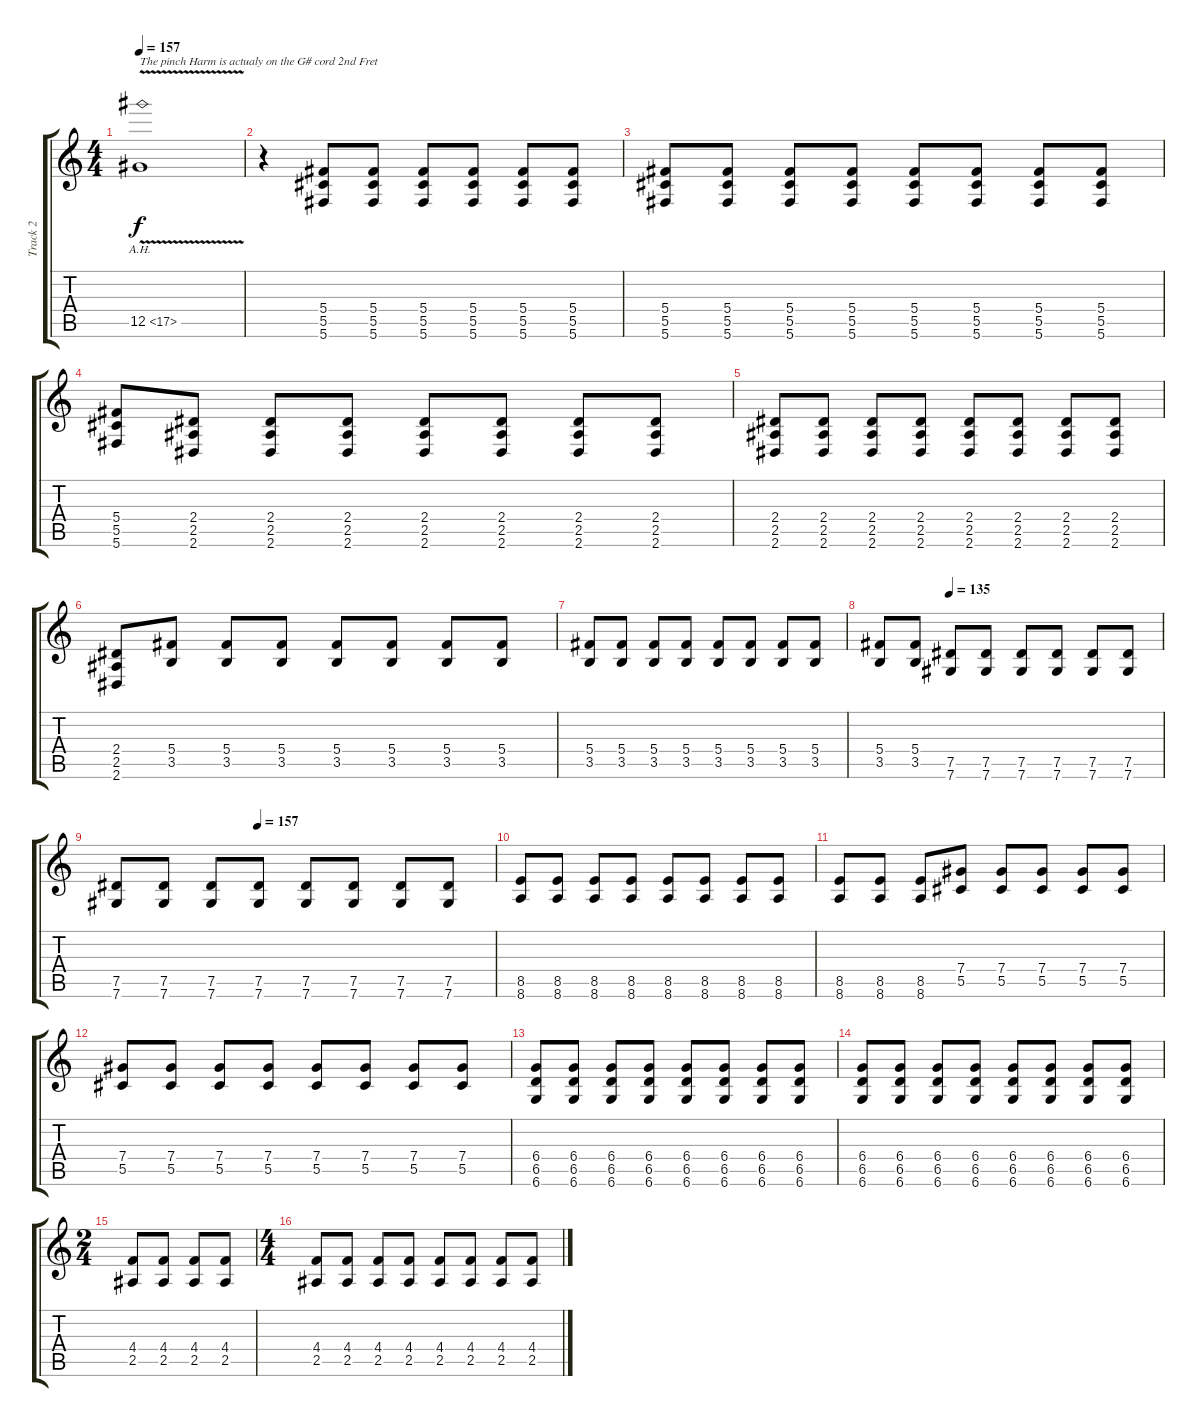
\track ("Track 2" "Track 2") {instrument distortionguitar}
\staff {score tabs}
\tuning (Eb4 Bb3 Gb3 Db3 Ab2 Db2) {hide}
\ts (4 4)
\tempo 157
\clef g2
\ks c
12.5{ah 5 v}.1{txt "The pinch Harm is actualy on the G# cord 2nd Fret" dy f instrument distortionguitar} |
r.4 (5.4 5.5 5.6).8 (5.4 5.5 5.6).8 (5.4 5.5 5.6).8 (5.4 5.5 5.6).8 (5.4 5.5 5.6).8 (5.4 5.5 5.6).8 |
(5.4 5.5 5.6).8 (5.4 5.5 5.6).8 (5.4 5.5 5.6).8 (5.4 5.5 5.6).8 (5.4 5.5 5.6).8 (5.4 5.5 5.6).8 (5.4 5.5 5.6).8 (5.4 5.5 5.6).8 |
(5.4 5.5 5.6).8 (2.4 2.5 2.6).8 (2.4 2.5 2.6).8 (2.4 2.5 2.6).8 (2.4 2.5 2.6).8 (2.4 2.5 2.6).8 (2.4 2.5 2.6).8 (2.4 2.5 2.6).8 |
(2.4 2.5 2.6).8 (2.4 2.5 2.6).8 (2.4 2.5 2.6).8 (2.4 2.5 2.6).8 (2.4 2.5 2.6).8 (2.4 2.5 2.6).8 (2.4 2.5 2.6).8 (2.4 2.5 2.6).8 |
(2.4 2.5 2.6).8 (5.4 3.5).8 (5.4 3.5).8 (5.4 3.5).8 (5.4 3.5).8 (5.4 3.5).8 (5.4 3.5).8 (5.4 3.5).8 |
(5.4 3.5).8 (5.4 3.5).8 (5.4 3.5).8 (5.4 3.5).8 (5.4 3.5).8 (5.4 3.5).8 (5.4 3.5).8 (5.4 3.5).8 |
\tempo (135 0.25)
(5.4 3.5).8 (5.4 3.5).8 (7.5 7.6).8 (7.5 7.6).8 (7.5 7.6).8 (7.5 7.6).8 (7.5 7.6).8 (7.5 7.6).8 |
\tempo (157 0.375)
(7.5 7.6).8 (7.5 7.6).8 (7.5 7.6).8 (7.5 7.6).8 (7.5 7.6).8 (7.5 7.6).8 (7.5 7.6).8 (7.5 7.6).8 |
(8.5 8.6).8 (8.5 8.6).8 (8.5 8.6).8 (8.5 8.6).8 (8.5 8.6).8 (8.5 8.6).8 (8.5 8.6).8 (8.5 8.6).8 |
(8.5 8.6).8 (8.5 8.6).8 (8.5 8.6).8 (7.4 5.5).8 (7.4 5.5).8 (7.4 5.5).8 (7.4 5.5).8 (7.4 5.5).8 |
(7.4 5.5).8 (7.4 5.5).8 (7.4 5.5).8 (7.4 5.5).8 (7.4 5.5).8 (7.4 5.5).8 (7.4 5.5).8 (7.4 5.5).8 |
(6.4 6.5 6.6).8 (6.4 6.5 6.6).8 (6.4 6.5 6.6).8 (6.4 6.5 6.6).8 (6.4 6.5 6.6).8 (6.4 6.5 6.6).8 (6.4 6.5 6.6).8 (6.4 6.5 6.6).8 |
(6.4 6.5 6.6).8 (6.4 6.5 6.6).8 (6.4 6.5 6.6).8 (6.4 6.5 6.6).8 (6.4 6.5 6.6).8 (6.4 6.5 6.6).8 (6.4 6.5 6.6).8 (6.4 6.5 6.6).8 |
\ts (2 4)
(4.4 2.5).8 (4.4 2.5).8 (4.4 2.5).8 (4.4 2.5).8 |
\ts (4 4)
(4.4 2.5).8 (4.4 2.5).8 (4.4 2.5).8 (4.4 2.5).8 (4.4 2.5).8 (4.4 2.5).8 (4.4 2.5).8 (4.4 2.5).8
